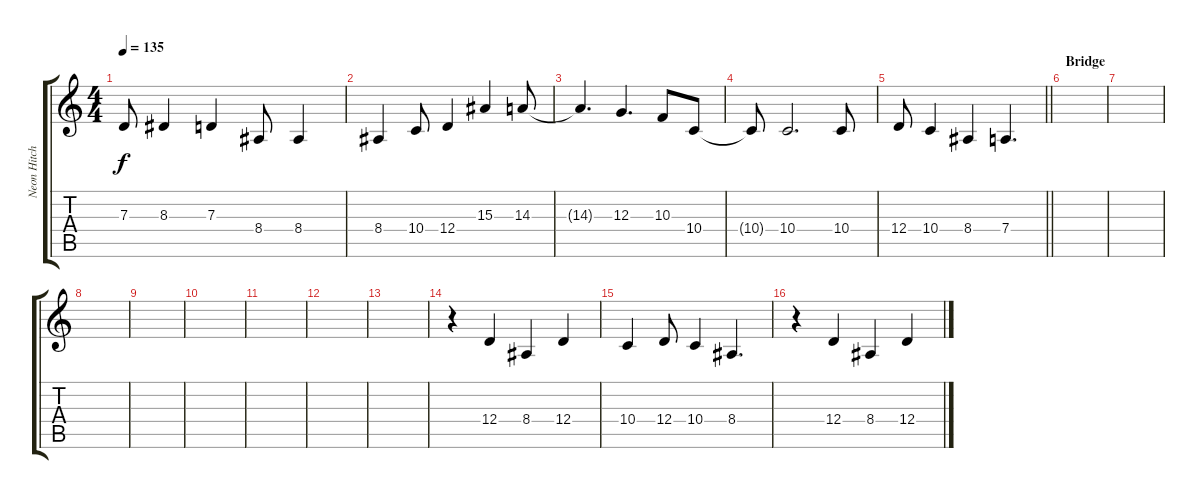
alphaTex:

\track ("Neon Hitch" "Neon Hitch") {instrument clarinet}
\staff {score tabs}
\tuning (E4 B3 G3 D3 A2 E2) {hide}
\ts (4 4)
\tempo 135
\clef g2
\ks c
7.3{t}.8{dy f} 8.3.4 7.3.4 8.4.8 8.4.4 |
8.4.4 10.4.8 12.4.4 15.3.4 14.3.8 |
14.3{t}.4{d} 12.3.4{d} 10.3.8 10.4.8 |
10.4{t}.8 10.4.2{d} 10.4.8 |
\barLineRight lightlight
12.4.8 10.4.4 8.4.4 7.4.4{d} |
\section ("" "Bridge")
|
|
|
|
|
|
|
|
r.4 12.4.4 8.4.4 12.4.4 |
10.4.4 12.4.8 10.4.4 8.4.4{d} |
r.4 12.4.4 8.4.4 12.4.4
